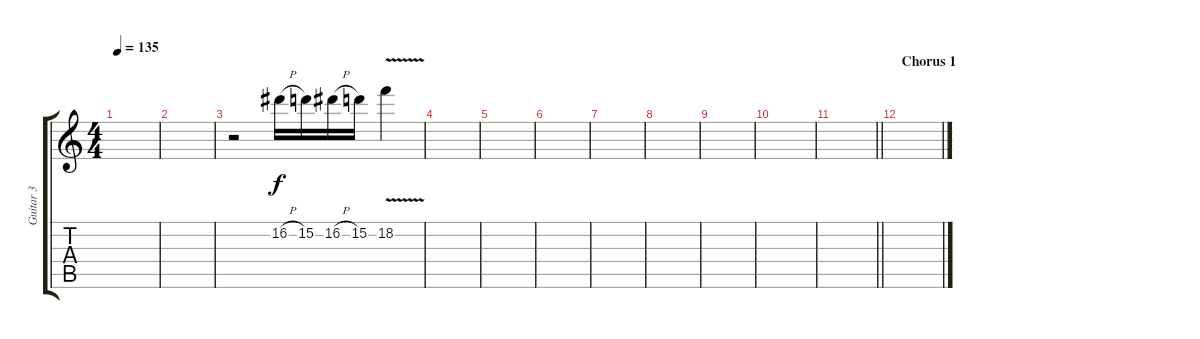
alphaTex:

\track ("Guitar 3" "Guitar 3") {instrument distortionguitar}
\staff {score tabs}
\tuning (E4 B3 G3 D3 A2 D2) {hide}
\ts (4 4)
\tempo 135
\clef g2
\ks c
|
|
r.2 16.2{h}.16 15.2.16 16.2{h}.16 15.2.16 18.2{v}.4 |
|
|
|
|
|
|
|
\barLineRight lightlight
|
\section ("" "Chorus 1")
